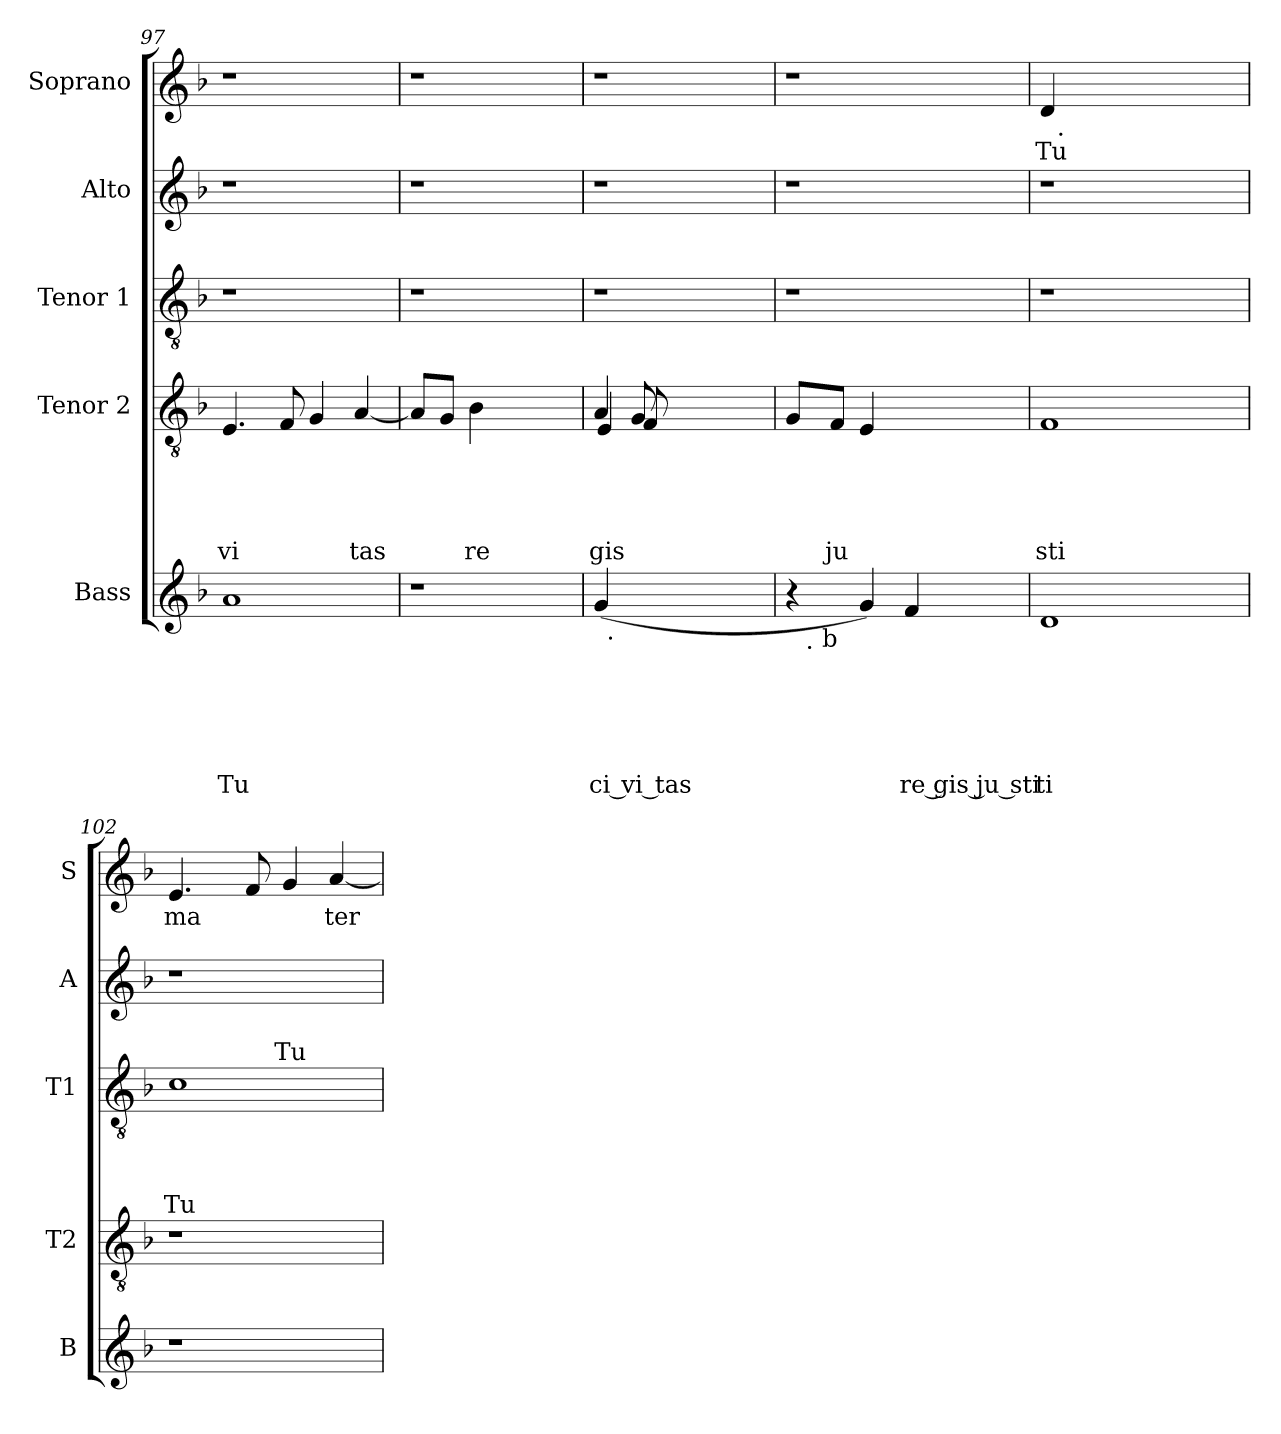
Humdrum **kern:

**kern	**text	**text	**text	**text	**text	**text	**kern	**text	**text	**text	**text	**text	**kern	**text	**text	**text	**text	**kern	**kern	**text
*part5	*part5	*part5	*part5	*part5	*part5	*part5	*part4	*part4	*part4	*part4	*part4	*part4	*part3	*part3	*part3	*part3	*part3	*part2	*part1	*part1
*staff5	*staff5	*staff5	*staff5	*staff5	*staff5	*staff5	*staff4	*staff4	*staff4	*staff4	*staff4	*staff4	*staff3	*staff3	*staff3	*staff3	*staff3	*staff2	*staff1	*staff1
*I"Bass	*	*	*	*	*	*	*I"Tenor 2	*	*	*	*	*	*I"Tenor 1	*	*	*	*	*I"Alto	*I"Soprano	*
*I'B	*	*	*	*	*	*	*I'T2	*	*	*	*	*	*I'T1	*	*	*	*	*I'A	*I'S	*
*clefG2	*	*	*	*	*	*	*clefGv2	*	*	*	*	*	*clefGv2	*	*	*	*	*clefG2	*clefG2	*
*k[b-]	*	*	*	*	*	*	*k[b-]	*	*	*	*	*	*k[b-]	*	*	*	*	*k[b-]	*k[b-]	*
*F:	*	*	*	*	*	*	*F:	*	*	*	*	*	*F:	*	*	*	*	*F:	*F:	*
=97	=97	=97	=97	=97	=97	=97	=97	=97	=97	=97	=97	=97	=97	=97	=97	=97	=97	=97	=97	=97
!	!	!	!	!	!	!LO:LY:b:rj	!	!	!	!	!	!LO:LY:b	!	!	!	!	!	!	!	!
1a	.	.	.	.	.	Tu	4.E/	.	.	.	.	vi	1r	.	.	.	.	1r	1r	.
.	.	.	.	.	.	.	8F/	.	.	.	.	.	.	.	.	.	.	.	.	.
.	.	.	.	.	.	.	4G/	.	.	.	.	.	.	.	.	.	.	.	.	.
!	!	!	!	!	!	!	!	!	!	!	!	!LO:LY:b	!	!	!	!	!	!	!	!
.	.	.	.	.	.	.	[<4A/	.	.	.	.	tas	.	.	.	.	.	.	.	.
=98	=98	=98	=98	=98	=98	=98	=98	=98	=98	=98	=98	=98	=98	=98	=98	=98	=98	=98	=98	=98
1r	.	.	.	.	.	.	8A/L]	.	.	.	.	.	1r	.	.	.	.	1r	1r	.
.	.	.	.	.	.	.	8G/J	.	.	.	.	.	.	.	.	.	.	.	.	.
!	!	!	!	!	!	!	!	!	!	!	!	!LO:LY:b	!	!	!	!	!	!	!	!
.	.	.	.	.	.	.	4B-\	.	.	.	.	re	.	.	.	.	.	.	.	.
.	.	.	.	.	.	.	2ryy	.	.	.	.	.	.	.	.	.	.	.	.	.
=99	=99	=99	=99	=99	=99	=99	=99	=99	=99	=99	=99	=99	=99	=99	=99	=99	=99	=99	=99	=99
!	!	!	!	!	!	!LO:LY:b:rj	!	!	!	!	!	!LO:LY:b	!	!	!	!	!	!	!	!
*^	*	*	*	*	*	*	*^	*	*	*	*	*	*	*	*	*	*	*	*	*
*	*	*	*	*	*	*	*	*	*^	*	*	*	*	*	*	*	*	*	*	*	*	*
*	*	*	*	*	*	*	*	*	*	*^	*	*	*	*	*	*	*	*	*	*	*	*	*
(<4g/	32ryy	.	.	.	.	.	ci vi tas	4A/	8ryy	8ryy	4E/	.	.	.	.	gis	1r	.	.	.	.	1r	1r	.
!	!LO:TX:b:t=.	!	!	!	!	!	!	!	!	!	!	!	!	!	!	!	!	!	!	!	!	!	!	!
.	2ryy	.	.	.	.	.	.	.	.	.	.	.	.	.	.	.	.	.	.	.	.	.	.	.
.	.	.	.	.	.	.	.	.	8G/	8F/	.	.	.	.	.	.	.	.	.	.	.	.	.	.
2.ryy	.	.	.	.	.	.	.	2.ryy	2.ryy	2.ryy	2.ryy	.	.	.	.	.	.	.	.	.	.	.	.	.
.	4...ryy	.	.	.	.	.	.	.	.	.	.	.	.	.	.	.	.	.	.	.	.	.	.	.
*	*	*	*	*	*	*	*	*v	*v	*v	*v	*	*	*	*	*	*	*	*	*	*	*	*	*
!!LO:PB:g=z
=100	=100	=100	=100	=100	=100	=100	=100	=100	=100	=100	=100	=100	=100	=100	=100	=100	=100	=100	=100	=100	=100
*	*^	*	*	*	*	*	*	*	*	*	*	*	*	*	*	*	*	*	*	*	*
4r	16ryy	16..ryy	.	.	.	.	.	.	8G/L	.	.	.	.	.	1r	.	.	.	.	1r	1r	.
!	!LO:TX:b:t=.	!	!	!	!	!	!	!	!	!	!	!	!	!	!	!	!	!	!	!	!	!
.	2...ryy	.	.	.	.	.	.	.	.	.	.	.	.	.	.	.	.	.	.	.	.	.
!	!	!LO:TX:b:t=b	!	!	!	!	!	!	!	!	!	!	!	!	!	!	!	!	!	!	!	!
.	.	2ryy	.	.	.	.	.	.	.	.	.	.	.	.	.	.	.	.	.	.	.	.
!	!	!	!	!	!	!	!	!	!	!	!	!	!	!LO:LY:b	!	!	!	!	!	!	!	!
.	.	.	.	.	.	.	.	.	8F/J	.	.	.	.	ju	.	.	.	.	.	.	.	.
4g/)	.	.	.	.	.	.	.	.	4E/	.	.	.	.	.	.	.	.	.	.	.	.	.
!	!	!	!	!	!	!	!	!LO:LY:b	!	!	!	!	!	!	!	!	!	!	!	!	!	!
4f/	.	.	.	.	.	.	.	re gis ju sti	2ryy	.	.	.	.	.	.	.	.	.	.	.	.	.
.	.	4ryy	.	.	.	.	.	.	.	.	.	.	.	.	.	.	.	.	.	.	.	.
4ryy	.	.	.	.	.	.	.	.	.	.	.	.	.	.	.	.	.	.	.	.	.	.
.	.	8ryy	.	.	.	.	.	.	.	.	.	.	.	.	.	.	.	.	.	.	.	.
.	.	64ryy	.	.	.	.	.	.	.	.	.	.	.	.	.	.	.	.	.	.	.	.
=101	=101	=101	=101	=101	=101	=101	=101	=101	=101	=101	=101	=101	=101	=101	=101	=101	=101	=101	=101	=101	=101	=101
!	!	!	!	!	!	!	!	!LO:LY:b	!	!	!	!	!	!LO:LY:b	!	!	!	!	!	!	!	!LO:LY:b:rj
*v	*v	*v	*	*	*	*	*	*	*	*	*	*	*	*	*	*	*	*	*	*	*^	*
1d	.	.	.	.	.	ti-	1F	.	.	.	.	sti	1r	.	.	.	.	1r	4d/	32.ryy	Tu
!	!	!	!	!	!	!	!	!	!	!	!	!	!	!	!	!	!	!	!	!LO:TX:b:t=.	!
.	.	.	.	.	.	.	.	.	.	.	.	.	.	.	.	.	.	.	.	2ryy	.
.	.	.	.	.	.	.	.	.	.	.	.	.	.	.	.	.	.	.	2.ryy	.	.
.	.	.	.	.	.	.	.	.	.	.	.	.	.	.	.	.	.	.	.	4ryy	.
.	.	.	.	.	.	.	.	.	.	.	.	.	.	.	.	.	.	.	.	8ryy	.
.	.	.	.	.	.	.	.	.	.	.	.	.	.	.	.	.	.	.	.	16ryy	.
.	.	.	.	.	.	.	.	.	.	.	.	.	.	.	.	.	.	.	.	64ryy	.
=102	=102	=102	=102	=102	=102	=102	=102	=102	=102	=102	=102	=102	=102	=102	=102	=102	=102	=102	=102	=102	=102
!	!	!	!	!	!	!	!	!	!	!	!	!	!	!	!	!	!LO:LY:b	!	!	!	!LO:LY:b
*	*	*	*	*	*	*	*	*	*	*	*	*	*^	*	*	*	*	*	*v	*v	*
1r	.	.	.	.	.	.	1r	.	.	.	.	.	1c	4ryy	.	.	.	Tu	1r	4.e/	ma
.	.	.	.	.	.	.	.	.	.	.	.	.	.	8...ryy	.	.	.	.	.	.	.
.	.	.	.	.	.	.	.	.	.	.	.	.	.	.	.	.	.	.	.	8f/	.
!	!	!	!	!	!	!	!	!	!	!	!	!	!	!LO:TX:a:t=Tu	!	!	!	!	!	!	!
.	.	.	.	.	.	.	.	.	.	.	.	.	.	2ryy	.	.	.	.	.	.	.
.	.	.	.	.	.	.	.	.	.	.	.	.	.	.	.	.	.	.	.	4g/	.
!	!	!	!	!	!	!	!	!	!	!	!	!	!	!	!	!	!	!	!	!	!LO:LY:b
.	.	.	.	.	.	.	.	.	.	.	.	.	.	.	.	.	.	.	.	[<4a/	ter
.	.	.	.	.	.	.	.	.	.	.	.	.	.	64ryy	.	.	.	.	.	.	.
*	*	*	*	*	*	*	*	*	*	*	*	*	*v	*v	*	*	*	*	*	*	*
=	=	=	=	=	=	=	=	=	=	=	=	=	=	=	=	=	=	=	=	=
*-	*-	*-	*-	*-	*-	*-	*-	*-	*-	*-	*-	*-	*-	*-	*-	*-	*-	*-	*-	*-
